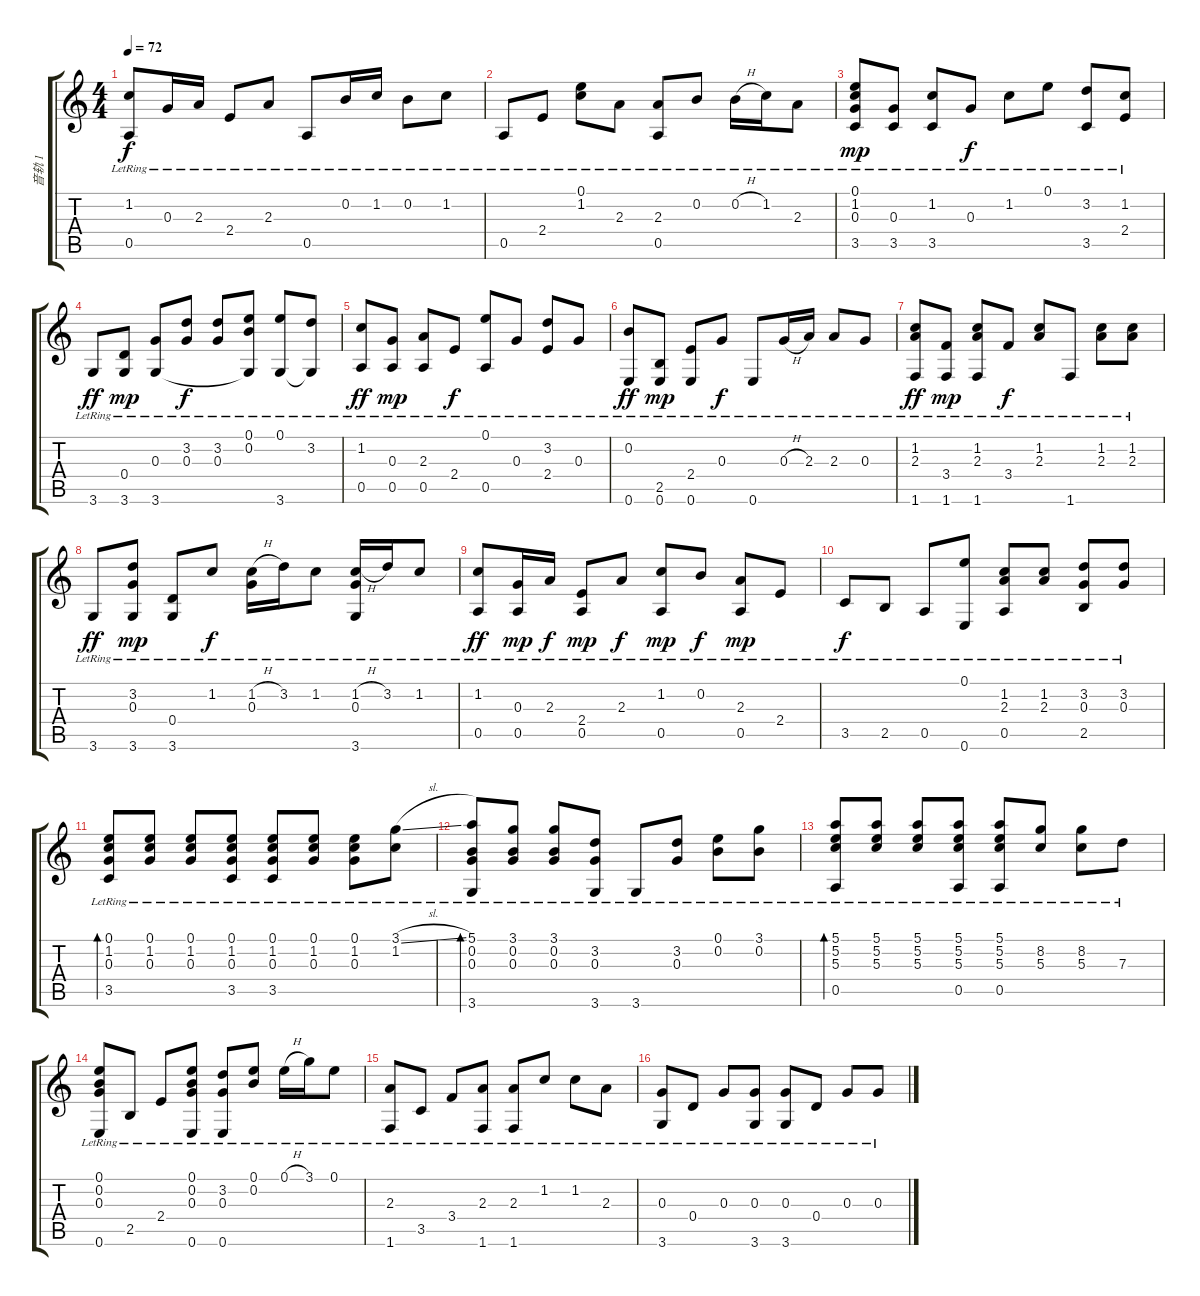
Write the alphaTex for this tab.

\track ("音轨 1" "音轨 1") {instrument acousticguitarnylon}
\staff {score tabs}
\tuning (E4 B3 G3 D3 A2 E2) {hide}
\ts (4 4)
\tempo 72
\clef g2
\ks c
(1.2{lr} 0.5{lr}).8{dy f} 0.3{lr}.16 2.3{lr}.16 2.4{lr}.8 2.3{lr}.8 0.5{lr}.8 0.2{lr}.16 1.2{lr}.16 0.2{lr}.8 1.2{lr}.8 |
0.5{lr}.8 2.4{lr}.8 (0.1 1.2{lr}).8 2.3{lr}.8 (2.3{lr} 0.5).8 0.2{lr}.8 0.2{h lr}.16 1.2{lr}.16 2.3{lr}.8 |
(0.1{lr} 1.2 0.3 3.5{lr}).8{dy mp} (0.3{lr} 3.5).8 (1.2{lr} 3.5).8 0.3{lr}.8{dy f} 1.2{lr}.8 0.1{lr}.8 (3.2 3.5{lr}).8 (1.2 2.4{lr}).8 |
3.6{lr}.8{dy ff} (0.4{lr} 3.6).8{dy mp} (0.3{lr} 3.6).8 (3.2{lr} 0.3{lr}).8{dy f} (3.2{lr} 0.3{lr}).8 (0.1{lr} 0.2{lr} 3.6{t}).8 (0.1{lr} 3.6).8 (3.2{lr} 3.6{t}).8 |
(1.2{lr} 0.5{lr}).8{dy ff} (0.3{lr} 0.5).8{dy mp} (2.3{lr} 0.5{lr}).8 2.4{lr}.8{dy f} (0.1{lr} 0.5{lr}).8 0.3{lr}.8 (3.2{lr} 2.4).8 0.3{lr}.8 |
(0.2 0.6{lr}).8{dy ff} (2.5{lr} 0.6).8{dy mp} (2.4{lr} 0.6).8 0.3{lr}.8{dy f} 0.6{lr}.8 0.3{h lr}.16 2.3{lr}.16 2.3{lr}.8 0.3{lr}.8 |
(1.2{lr} 2.3{lr} 1.6{lr}).8{dy ff} (3.4{lr} 1.6).8{dy mp} (1.2{lr} 2.3{lr} 1.6).8 3.4{lr}.8{dy f} (1.2{lr} 2.3{lr}).8 1.6{lr}.8 (1.2{lr} 2.3{lr}).8 (1.2{lr} 2.3{lr}).8 |
3.6{lr}.8{dy ff} (3.2{lr} 0.3{lr} 3.6).8{dy mp} (0.4{lr} 3.6).8 1.2{lr}.8{dy f} (1.2{h lr} 0.3{lr}).16 3.2{lr}.16 1.2{lr}.8 (1.2{h lr} 0.3{lr} 3.6).16 3.2{lr}.16 1.2{lr}.8 |
(1.2{lr} 0.5{lr}).8{dy ff} (0.3{lr} 0.5).16{dy mp} 2.3{lr}.16{dy f} (2.4{lr} 0.5).8{dy mp} 2.3{lr}.8{dy f} (1.2 0.5{lr}).8{dy mp} 0.2{lr}.8{dy f} (2.3{lr} 0.5).8{dy mp} 2.4{lr}.8 |
3.5{lr}.8{dy f} 2.5{lr}.8 0.5{lr}.8 (0.1 0.6{lr}).8 (1.2{lr} 2.3{lr} 0.5{lr}).8 (1.2{lr} 2.3{lr}).8 (3.2{lr} 0.3{lr} 2.5{lr}).8 (3.2{lr} 0.3{lr}).8 |
(0.1{lr} 1.2{lr} 0.3{lr} 3.5{lr}).8{bd 240} (0.1{lr} 1.2{lr} 0.3{lr}).8 (0.1{lr} 1.2{lr} 0.3{lr}).8 (0.1{lr} 1.2{lr} 0.3{lr} 3.5).8 (0.1{lr} 1.2{lr} 0.3{lr} 3.5).8 (0.1{lr} 1.2{lr} 0.3{lr}).8 (0.1{lr} 1.2{lr} 0.3{lr}).8 (3.1{sl lr} 1.2{lr}).8 |
(5.1{lr} 0.2{lr} 0.3{lr} 3.6{lr}).8{bd 240} (3.1{lr} 0.2{lr} 0.3{lr}).8 (3.1{lr} 0.2{lr} 0.3{lr}).8 (3.2{lr} 0.3{lr} 3.6).8 3.6{lr}.8 (3.2{lr} 0.3{lr}).8 (0.1{lr} 0.2).8 (3.1{lr} 0.2).8 |
(5.1{lr} 5.2{lr} 5.3{lr} 0.5{lr}).8{bd 240} (5.1{lr} 5.2{lr} 5.3{lr}).8 (5.1{lr} 5.2{lr} 5.3{lr}).8 (5.1{lr} 5.2{lr} 5.3{lr} 0.5).8 (5.1{lr} 5.2{lr} 5.3{lr} 0.5{lr}).8 (8.2{lr} 5.3).8 (8.2{lr} 5.3).8 7.3{lr}.8 |
(0.1{lr} 0.2{lr} 0.3{lr} 0.6{lr}).8 2.5{lr}.8 2.4{lr}.8 (0.1{lr} 0.2{lr} 0.3{lr} 0.6).8 (3.2{lr} 0.3{lr} 0.6).8 (0.1{lr} 0.2{lr}).8 0.1{h lr}.16 3.1{lr}.16 0.1{lr}.8 |
(2.3{lr} 1.6{lr}).8 3.5{lr}.8 3.4{lr}.8 (2.3{lr} 1.6).8 (2.3{lr} 1.6{lr}).8 1.2{lr}.8 1.2{lr}.8 2.3{lr}.8 |
(0.3{lr} 3.6{lr}).8 0.4{lr}.8 0.3{lr}.8 (0.3{lr} 3.6).8 (0.3{lr} 3.6{lr}).8 0.4{lr}.8 0.3{lr}.8 0.3{lr}.8
